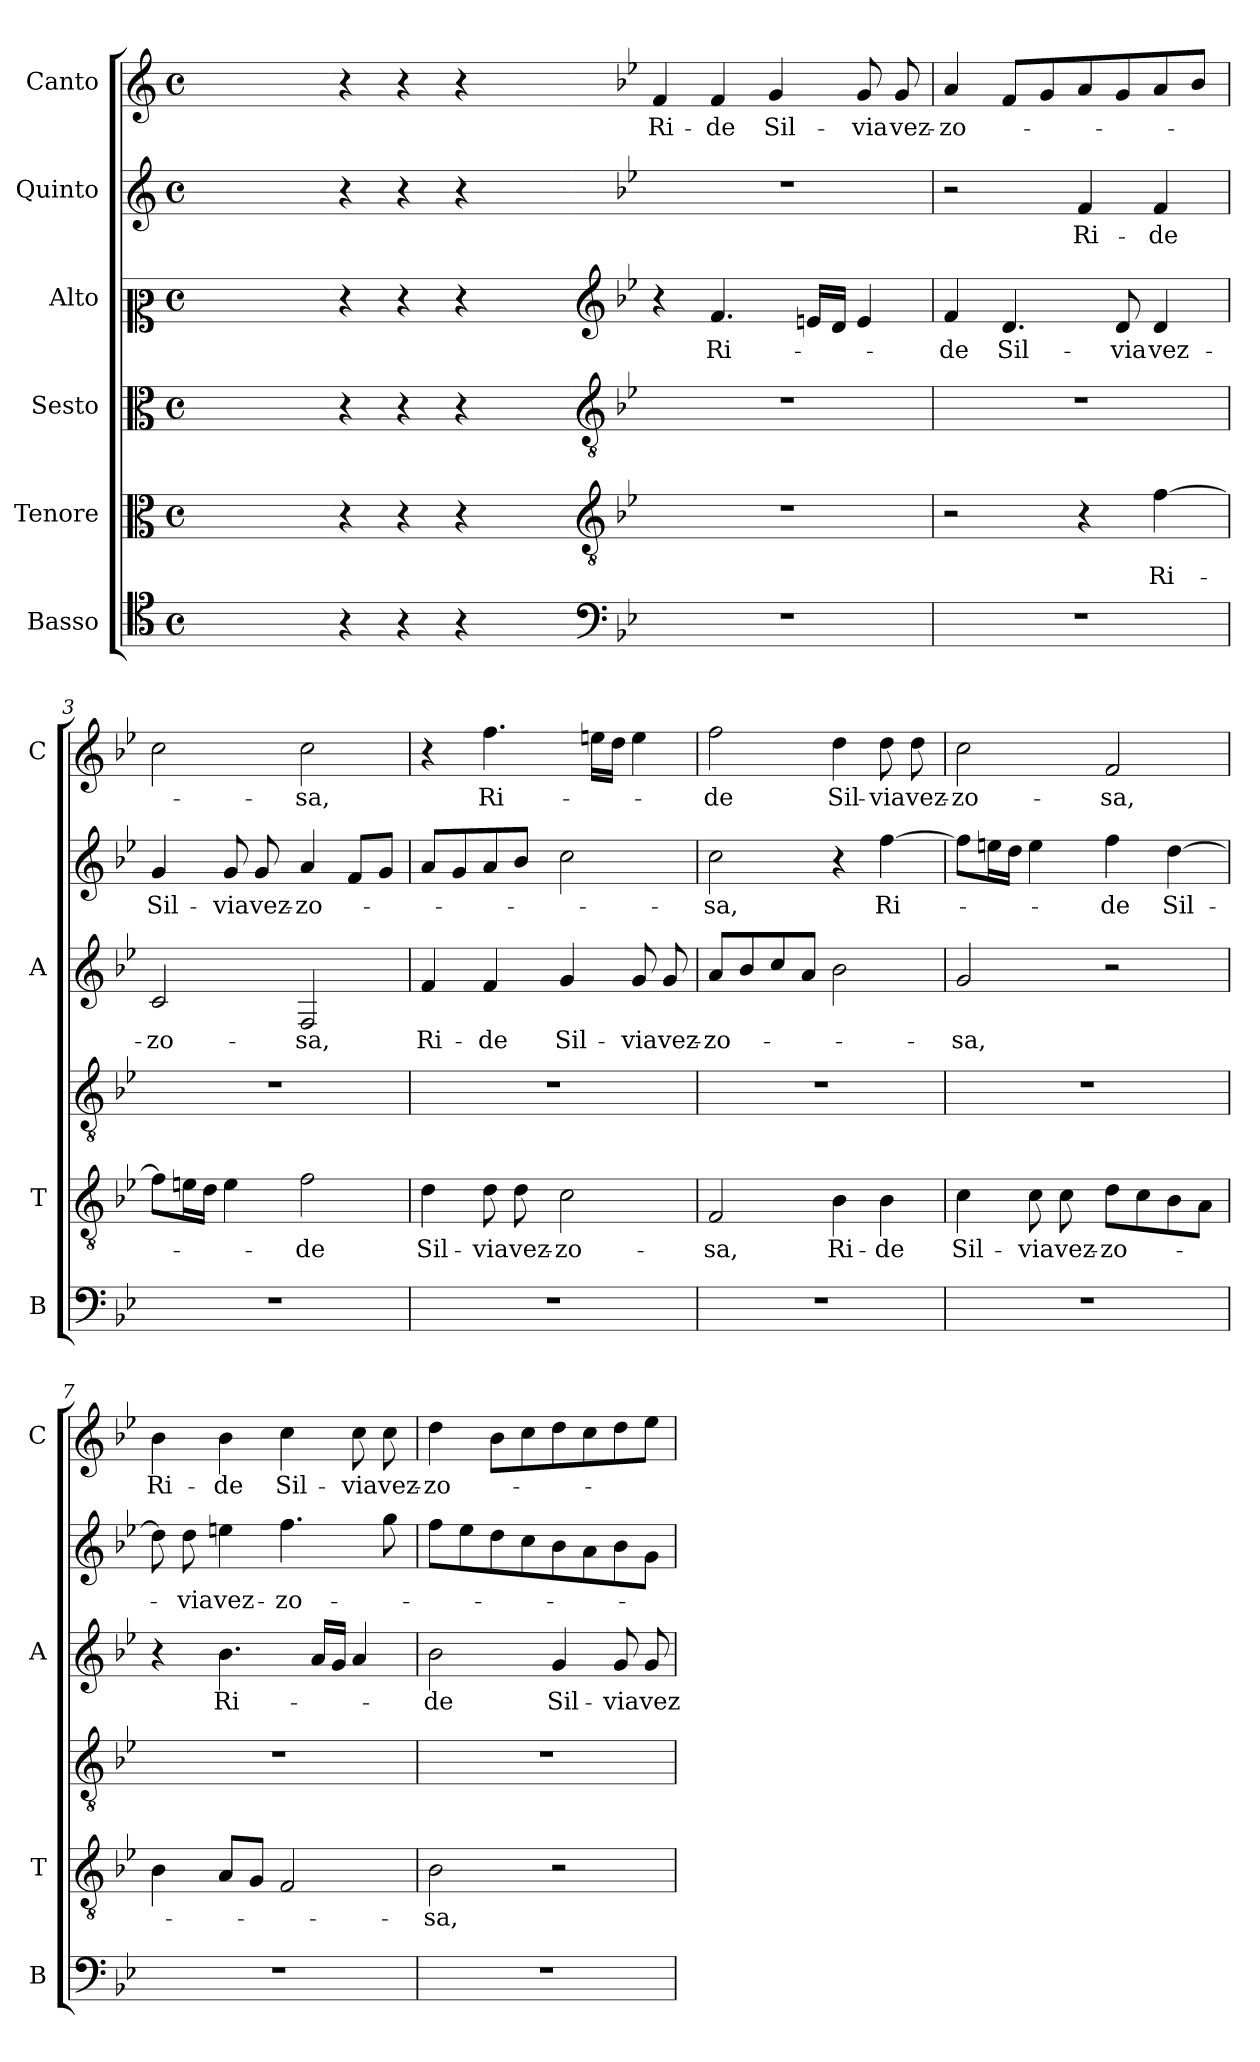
**kern	**kern	**text	**kern	**kern	**text	**kern	**text	**kern	**text
*part6	*part5	*part5	*part4	*part3	*part3	*part2	*part2	*part1	*part1
*staff6	*staff5	*staff5	*staff4	*staff3	*staff3	*staff2	*staff2	*staff1	*staff1
*I"Basso	*I"Tenore	*	*I"Sesto	*I"Alto	*	*I"Quinto	*	*I"Canto	*
*I'B	*I'T	*	*	*I'A	*	*	*	*I'C	*
*clefC4	*clefC3	*	*clefC3	*clefC2	*	*clefG2	*	*clefG2	*
*k[]	*k[]	*	*k[]	*k[]	*	*k[]	*	*k[]	*
*C:	*C:	*	*C:	*C:	*	*C:	*	*C:	*
*M4/4	*M4/4	*	*M4/4	*M4/4	*	*M4/4	*	*M4/4	*
*met(c)	*met(c)	*	*met(c)	*met(c)	*	*met(c)	*	*met(c)	*
=	=	=	=	=	=	=	=	=	=
1ryy	1ryy	.	1ryy	1ryy	.	1ryy	.	1ryy	.
=1X-	=1X-	=1X-	=1X-	=1X-	=1X-	=1X-	=1X-	=1X-	=1X-
4r	4r	.	4r	4r	.	4r	.	4r	.
4r	4r	.	4r	4r	.	4r	.	4r	.
4r	4r	.	4r	4r	.	4r	.	4r	.
4ryy	4ryy	.	4ryy	4ryy	.	4ryy	.	4ryy	.
=1-	=1-	=1-	=1-	=1-	=1-	=1-	=1-	=1-	=1-
*clefF4	*clefGv2	*	*clefGv2	*clefG2	*	*	*	*	*
*k[b-e-]	*k[b-e-]	*	*k[b-e-]	*k[b-e-]	*	*k[b-e-]	*	*k[b-e-]	*
*B-:	*B-:	*	*B-:	*B-:	*	*B-:	*	*B-:	*
!	!	!	!	!	!	!	!	!	!LO:LY:b
1r	1r	.	1r	4r	.	1r	.	4f/	Ri-
!	!	!	!	!	!LO:LY:b	!	!	!	!LO:LY:b
.	.	.	.	4.f/	Ri-	.	.	4f/	-de
!	!	!	!	!	!	!	!	!	!LO:LY:b
.	.	.	.	.	.	.	.	4g/	Sil-
.	.	.	.	16en/LL	.	.	.	.	.
.	.	.	.	16d/JJ	.	.	.	.	.
!	!	!	!	!	!	!	!	!	!LO:LY:b
.	.	.	.	4e/	.	.	.	8g/	-via
!	!	!	!	!	!	!	!	!	!LO:LY:b
.	.	.	.	.	.	.	.	8g/	vez-
=2	=2	=2	=2	=2	=2	=2	=2	=2	=2
!	!	!	!	!	!LO:LY:b	!	!	!	!LO:LY:b
1r	2r	.	1r	4f/	-de	2r	.	4a/	-zo-
!	!	!	!	!	!LO:LY:b	!	!	!	!
.	.	.	.	4.d/	Sil-	.	.	8f/L	.
.	.	.	.	.	.	.	.	8g/	.
!	!	!	!	!	!	!	!LO:LY:b	!	!
.	4r	.	.	.	.	4f/	Ri-	8a/	.
!	!	!	!	!	!LO:LY:b	!	!	!	!
.	.	.	.	8d/	-via	.	.	8g/	.
!	!	!LO:LY:b	!	!	!LO:LY:b	!	!LO:LY:b	!	!
.	[4f\	Ri-	.	4d/	vez-	4f/	-de	8a/	.
.	.	.	.	.	.	.	.	8b-/J	.
=3	=3	=3	=3	=3	=3	=3	=3	=3	=3
!	!	!	!	!	!LO:LY:b	!	!LO:LY:b	!	!
1r	8f\L]	.	1r	2c/	-zo-	4g/	Sil-	2cc\	.
.	16en\L	.	.	.	.	.	.	.	.
.	16d\JJ	.	.	.	.	.	.	.	.
!	!	!	!	!	!	!	!LO:LY:b	!	!
.	4e\	.	.	.	.	8g/	-via	.	.
!	!	!	!	!	!	!	!LO:LY:b	!	!
.	.	.	.	.	.	8g/	vez-	.	.
!	!	!LO:LY:b	!	!	!LO:LY:b	!	!LO:LY:b	!	!LO:LY:b
.	2f\	-de	.	2F/	-sa,	4a/	-zo-	2cc\	-sa,
.	.	.	.	.	.	8f/L	.	.	.
.	.	.	.	.	.	8g/J	.	.	.
=4	=4	=4	=4	=4	=4	=4	=4	=4	=4
!	!	!LO:LY:b	!	!	!LO:LY:b	!	!	!	!
1r	4d\	Sil-	1r	4f/	Ri-	8a/L	.	4r	.
.	.	.	.	.	.	8g/	.	.	.
!	!	!LO:LY:b	!	!	!LO:LY:b	!	!	!	!LO:LY:b
.	8d\	-via	.	4f/	-de	8a/	.	4.ff\	Ri-
!	!	!LO:LY:b	!	!	!	!	!	!	!
.	8d\	vez-	.	.	.	8b-/J	.	.	.
!	!	!LO:LY:b	!	!	!LO:LY:b	!	!	!	!
.	2c\	-zo-	.	4g/	Sil-	2cc\	.	.	.
.	.	.	.	.	.	.	.	16een\LL	.
.	.	.	.	.	.	.	.	16dd\JJ	.
!	!	!	!	!	!LO:LY:b	!	!	!	!
.	.	.	.	8g/	-via	.	.	4ee\	.
!	!	!	!	!	!LO:LY:b	!	!	!	!
.	.	.	.	8g/	vez-	.	.	.	.
=5	=5	=5	=5	=5	=5	=5	=5	=5	=5
!	!	!LO:LY:b	!	!	!LO:LY:b	!	!LO:LY:b	!	!LO:LY:b
1r	2F/	-sa,	1r	8a/L	-zo-	2cc\	-sa,	2ff\	-de
.	.	.	.	8b-/	.	.	.	.	.
.	.	.	.	8cc/	.	.	.	.	.
.	.	.	.	8a/J	.	.	.	.	.
!	!	!LO:LY:b	!	!	!	!	!	!	!LO:LY:b
.	4B-\	Ri-	.	2b-\	.	4r	.	4dd\	Sil-
!	!	!LO:LY:b	!	!	!	!	!LO:LY:b	!	!LO:LY:b
.	4B-\	-de	.	.	.	[4ff\	Ri-	8dd\	-via
!	!	!	!	!	!	!	!	!	!LO:LY:b
.	.	.	.	.	.	.	.	8dd\	vez-
!!LO:LB:g=z
=6	=6	=6	=6	=6	=6	=6	=6	=6	=6
!	!	!LO:LY:b	!	!	!LO:LY:b	!	!	!	!LO:LY:b
1r	4c\	Sil-	1r	2g/	-sa,	8ff\L]	.	2cc\	-zo-
.	.	.	.	.	.	16een\L	.	.	.
.	.	.	.	.	.	16dd\JJ	.	.	.
!	!	!LO:LY:b	!	!	!	!	!	!	!
.	8c\	-via	.	.	.	4ee\	.	.	.
!	!	!LO:LY:b	!	!	!	!	!	!	!
.	8c\	vez-	.	.	.	.	.	.	.
!	!	!LO:LY:b	!	!	!	!	!LO:LY:b	!	!LO:LY:b
.	8d\L	-zo-	.	2r	.	4ff\	-de	2f/	-sa,
.	8c\	.	.	.	.	.	.	.	.
!	!	!	!	!	!	!	!LO:LY:b	!	!
.	8B-\	.	.	.	.	[4dd\	Sil-	.	.
.	8A\J	.	.	.	.	.	.	.	.
=7	=7	=7	=7	=7	=7	=7	=7	=7	=7
!	!	!	!	!	!	!	!	!	!LO:LY:b
1r	4B-\	.	1r	4r	.	8dd\]	.	4b-\	Ri-
!	!	!	!	!	!	!	!LO:LY:b	!	!
.	.	.	.	.	.	8dd\	-via	.	.
!	!	!	!	!	!LO:LY:b	!	!LO:LY:b	!	!LO:LY:b
.	8A/L	.	.	4.b-\	Ri-	4een\	vez-	4b-\	-de
.	8G/J	.	.	.	.	.	.	.	.
!	!	!	!	!	!	!	!LO:LY:b	!	!LO:LY:b
.	2F/	.	.	.	.	4.ff\	-zo-	4cc\	Sil-
.	.	.	.	16a/LL	.	.	.	.	.
.	.	.	.	16g/JJ	.	.	.	.	.
!	!	!	!	!	!	!	!	!	!LO:LY:b
.	.	.	.	4a/	.	.	.	8cc\	-via
!	!	!	!	!	!	!	!	!	!LO:LY:b
.	.	.	.	.	.	8gg\	.	8cc\	vez-
=8	=8	=8	=8	=8	=8	=8	=8	=8	=8
!	!	!LO:LY:b	!	!	!LO:LY:b	!	!	!	!LO:LY:b
1r	2B-\	-sa,	1r	2b-\	-de	8ff\L	.	4dd\	-zo-
.	.	.	.	.	.	8ee-\	.	.	.
.	.	.	.	.	.	8dd\	.	8b-\L	.
.	.	.	.	.	.	8cc\	.	8cc\	.
!	!	!	!	!	!LO:LY:b	!	!	!	!
.	2r	.	.	4g/	Sil-	8b-\	.	8dd\	.
.	.	.	.	.	.	8a\	.	8cc\	.
!	!	!	!	!	!LO:LY:b	!	!	!	!
.	.	.	.	8g/	-via	8b-\	.	8dd\	.
!	!	!	!	!	!LO:LY:b	!	!	!	!
.	.	.	.	8g/	vez-	8g\J	.	8ee-\J	.
=	=	=	=	=	=	=	=	=	=
*-	*-	*-	*-	*-	*-	*-	*-	*-	*-
